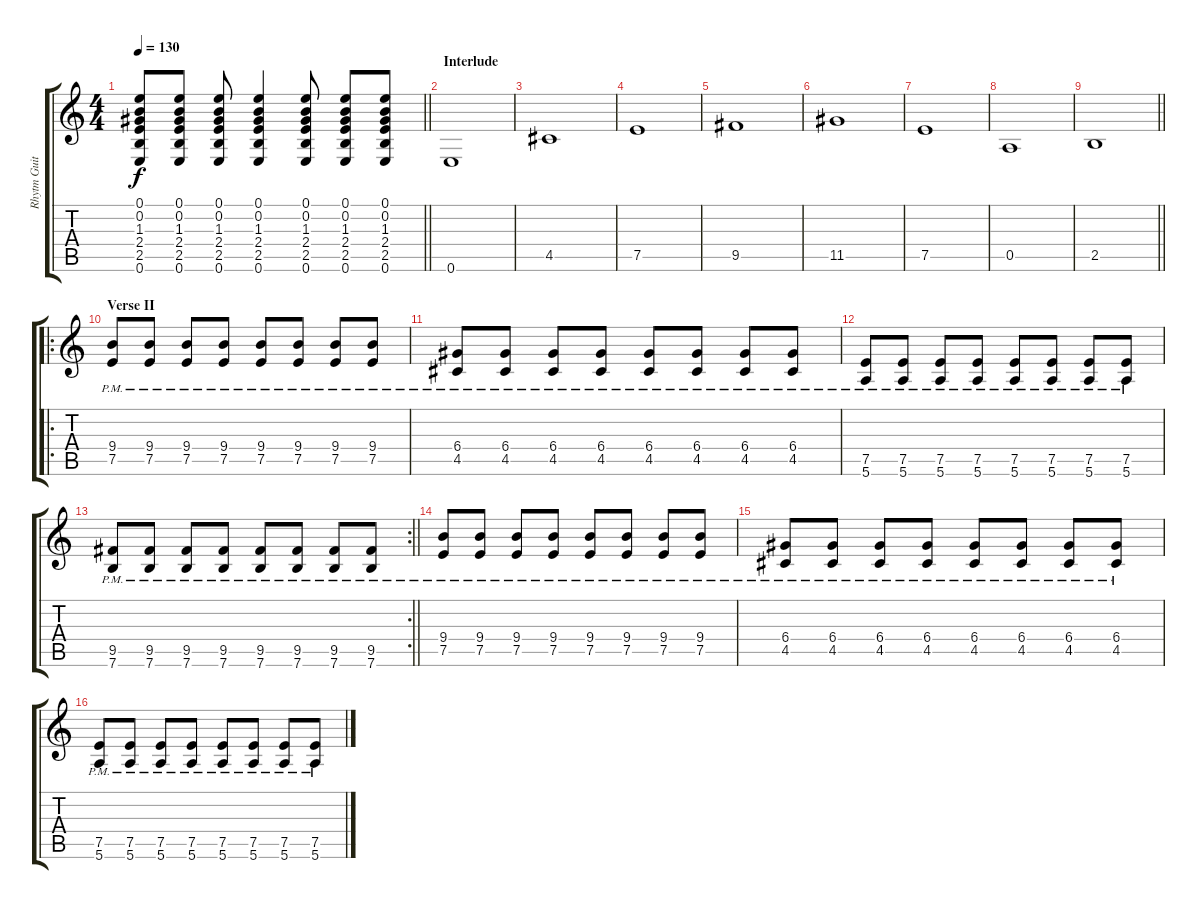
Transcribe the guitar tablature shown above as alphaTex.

\track ("Rhytm Guitar" "Rhytm Guit") {instrument acousticguitarsteel}
\staff {score tabs}
\tuning (E4 B3 G3 D3 A2 E2) {hide}
\ts (4 4)
\tempo 130
\clef g2
\barLineRight lightlight
\ks c
(0.1{t} 0.2{t} 1.3{t} 2.4{t} 2.5{t} 0.6{t}).8{dy f} (0.1 0.2 1.3 2.4 2.5 0.6).8 (0.1 0.2 1.3 2.4 2.5 0.6).8 (0.1 0.2 1.3 2.4 2.5 0.6).4 (0.1 0.2 1.3 2.4 2.5 0.6).8 (0.1 0.2 1.3 2.4 2.5 0.6).8 (0.1 0.2 1.3 2.4 2.5 0.6).8 |
\section ("" "Interlude")
0.6.1{instrument electricguitarclean} |
4.5.1 |
7.5.1 |
9.5.1 |
11.5.1 |
7.5.1 |
0.5.1 |
\barLineRight lightlight
2.5.1 |
\ro
\section ("" "Verse II")
(9.4{pm} 7.5{pm}).8{instrument overdrivenguitar} (9.4{pm} 7.5{pm}).8 (9.4{pm} 7.5{pm}).8 (9.4{pm} 7.5{pm}).8 (9.4{pm} 7.5{pm}).8 (9.4{pm} 7.5{pm}).8 (9.4{pm} 7.5{pm}).8 (9.4{pm} 7.5{pm}).8 |
(6.4{pm} 4.5{pm}).8 (6.4{pm} 4.5{pm}).8 (6.4{pm} 4.5{pm}).8 (6.4{pm} 4.5{pm}).8 (6.4{pm} 4.5{pm}).8 (6.4{pm} 4.5{pm}).8 (6.4{pm} 4.5{pm}).8 (6.4{pm} 4.5{pm}).8 |
(7.5{pm} 5.6{pm}).8 (7.5{pm} 5.6{pm}).8 (7.5{pm} 5.6{pm}).8 (7.5{pm} 5.6{pm}).8 (7.5{pm} 5.6{pm}).8 (7.5{pm} 5.6{pm}).8 (7.5{pm} 5.6{pm}).8 (7.5{pm} 5.6{pm}).8 |
\rc 2
\barLineRight lightlight
(9.5{pm} 7.6{pm}).8 (9.5{pm} 7.6{pm}).8 (9.5{pm} 7.6{pm}).8 (9.5{pm} 7.6{pm}).8 (9.5{pm} 7.6{pm}).8 (9.5{pm} 7.6{pm}).8 (9.5{pm} 7.6{pm}).8 (9.5{pm} 7.6{pm}).8 |
(9.4{pm} 7.5{pm}).8 (9.4{pm} 7.5{pm}).8 (9.4{pm} 7.5{pm}).8 (9.4{pm} 7.5{pm}).8 (9.4{pm} 7.5{pm}).8 (9.4{pm} 7.5{pm}).8 (9.4{pm} 7.5{pm}).8 (9.4{pm} 7.5{pm}).8 |
(6.4{pm} 4.5{pm}).8 (6.4{pm} 4.5{pm}).8 (6.4{pm} 4.5{pm}).8 (6.4{pm} 4.5{pm}).8 (6.4{pm} 4.5{pm}).8 (6.4{pm} 4.5{pm}).8 (6.4{pm} 4.5{pm}).8 (6.4{pm} 4.5{pm}).8 |
(7.5{pm} 5.6{pm}).8 (7.5{pm} 5.6{pm}).8 (7.5{pm} 5.6{pm}).8 (7.5{pm} 5.6{pm}).8 (7.5{pm} 5.6{pm}).8 (7.5{pm} 5.6{pm}).8 (7.5{pm} 5.6{pm}).8 (7.5{pm} 5.6{pm}).8
